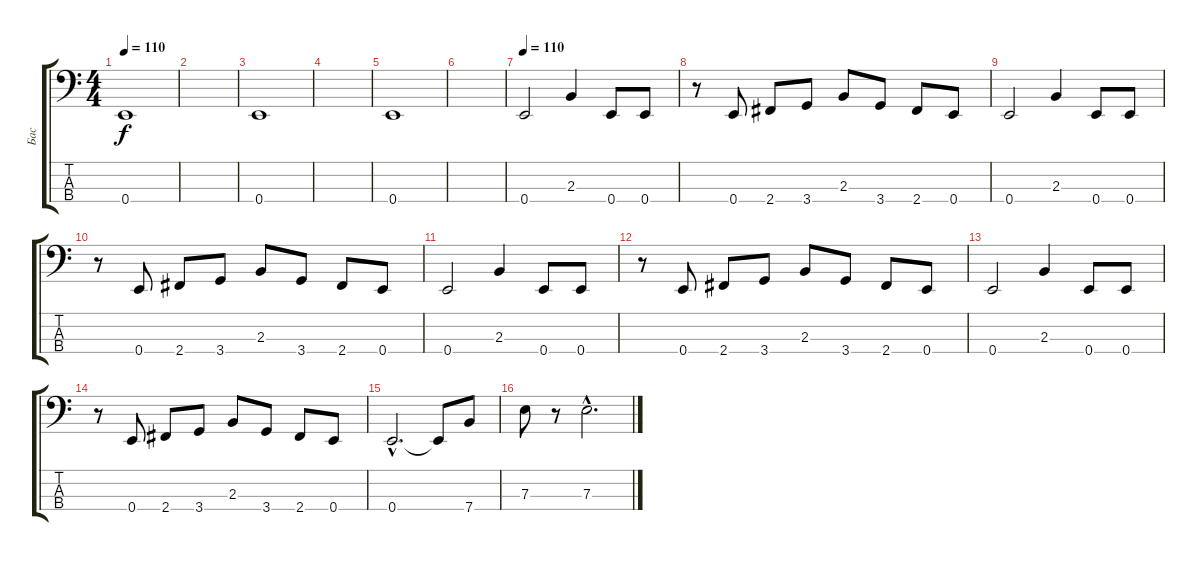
\track ("Бас" "Бас") {instrument electricbassfinger}
\staff {score tabs}
\tuning (G2 D2 A1 E1) {hide}
\ts (4 4)
\tempo 110
\clef f4
\ks c
0.4.1{dy f} |
|
0.4.1 |
|
0.4.1 |
|
\tempo 110
0.4.2 2.3.4 0.4.8 0.4.8 |
r.8 0.4.8 2.4.8 3.4.8 2.3.8 3.4.8 2.4.8 0.4.8 |
0.4.2 2.3.4 0.4.8 0.4.8 |
r.8 0.4.8 2.4.8 3.4.8 2.3.8 3.4.8 2.4.8 0.4.8 |
0.4.2 2.3.4 0.4.8 0.4.8 |
r.8 0.4.8 2.4.8 3.4.8 2.3.8 3.4.8 2.4.8 0.4.8 |
0.4.2 2.3.4 0.4.8 0.4.8 |
r.8 0.4.8 2.4.8 3.4.8 2.3.8 3.4.8 2.4.8 0.4.8 |
0.4{hac}.2{d} 0.4{t}.8 7.4.8 |
7.3.8 r.8 7.3{hac}.2{d}
